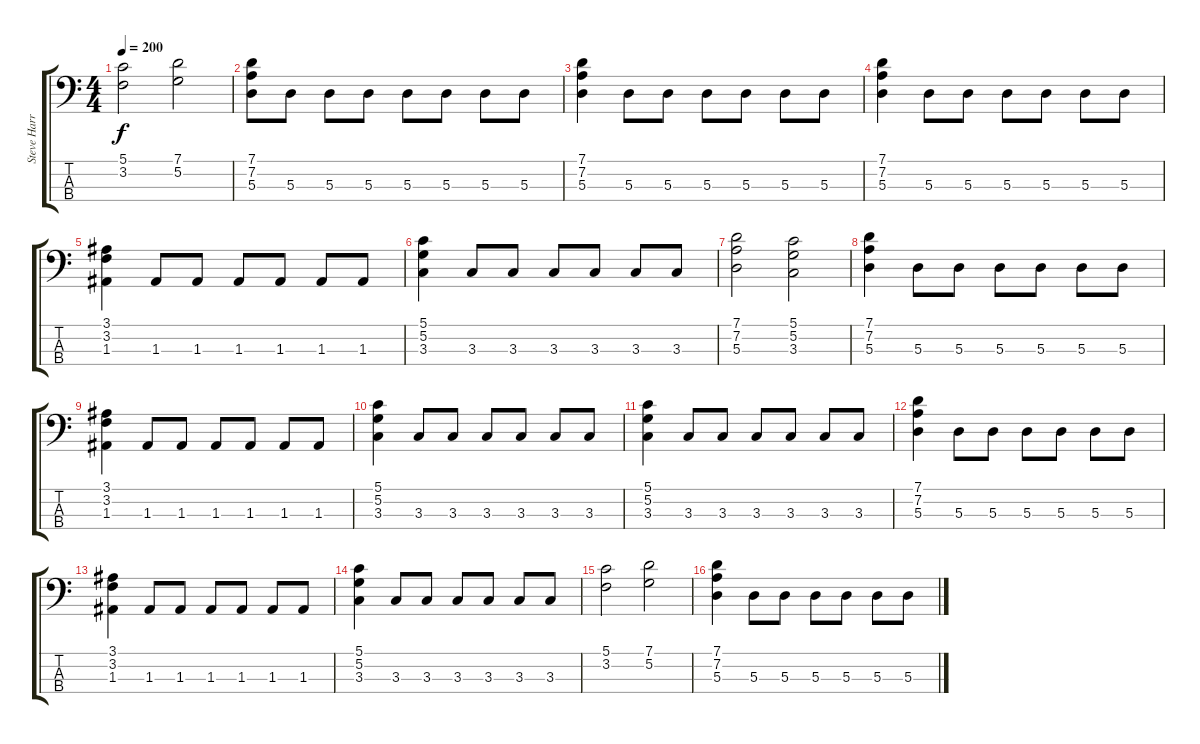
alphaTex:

\track ("Steve Harris" "Steve Harr") {instrument electricbassfinger}
\staff {score tabs}
\tuning (G2 D2 A1 E1) {hide}
\ts (4 4)
\tempo 200
\clef f4
\ks c
(5.1 3.2).2{dy f} (7.1 5.2).2 |
(7.1 7.2 5.3).8 5.3.8 5.3.8 5.3.8 5.3.8 5.3.8 5.3.8 5.3.8 |
(7.1 7.2 5.3).4 5.3.8 5.3.8 5.3.8 5.3.8 5.3.8 5.3.8 |
(7.1 7.2 5.3).4 5.3.8 5.3.8 5.3.8 5.3.8 5.3.8 5.3.8 |
(3.1 3.2 1.3).4 1.3.8 1.3.8 1.3.8 1.3.8 1.3.8 1.3.8 |
(5.1 5.2 3.3).4 3.3.8 3.3.8 3.3.8 3.3.8 3.3.8 3.3.8 |
(7.1 7.2 5.3).2 (5.1 5.2 3.3).2 |
(7.1 7.2 5.3).4 5.3.8 5.3.8 5.3.8 5.3.8 5.3.8 5.3.8 |
(3.1 3.2 1.3).4 1.3.8 1.3.8 1.3.8 1.3.8 1.3.8 1.3.8 |
(5.1 5.2 3.3).4 3.3.8 3.3.8 3.3.8 3.3.8 3.3.8 3.3.8 |
(5.1 5.2 3.3).4 3.3.8 3.3.8 3.3.8 3.3.8 3.3.8 3.3.8 |
(7.1 7.2 5.3).4 5.3.8 5.3.8 5.3.8 5.3.8 5.3.8 5.3.8 |
(3.1 3.2 1.3).4 1.3.8 1.3.8 1.3.8 1.3.8 1.3.8 1.3.8 |
(5.1 5.2 3.3).4 3.3.8 3.3.8 3.3.8 3.3.8 3.3.8 3.3.8 |
(5.1 3.2).2 (7.1 5.2).2 |
(7.1 7.2 5.3).4 5.3.8 5.3.8 5.3.8 5.3.8 5.3.8 5.3.8
